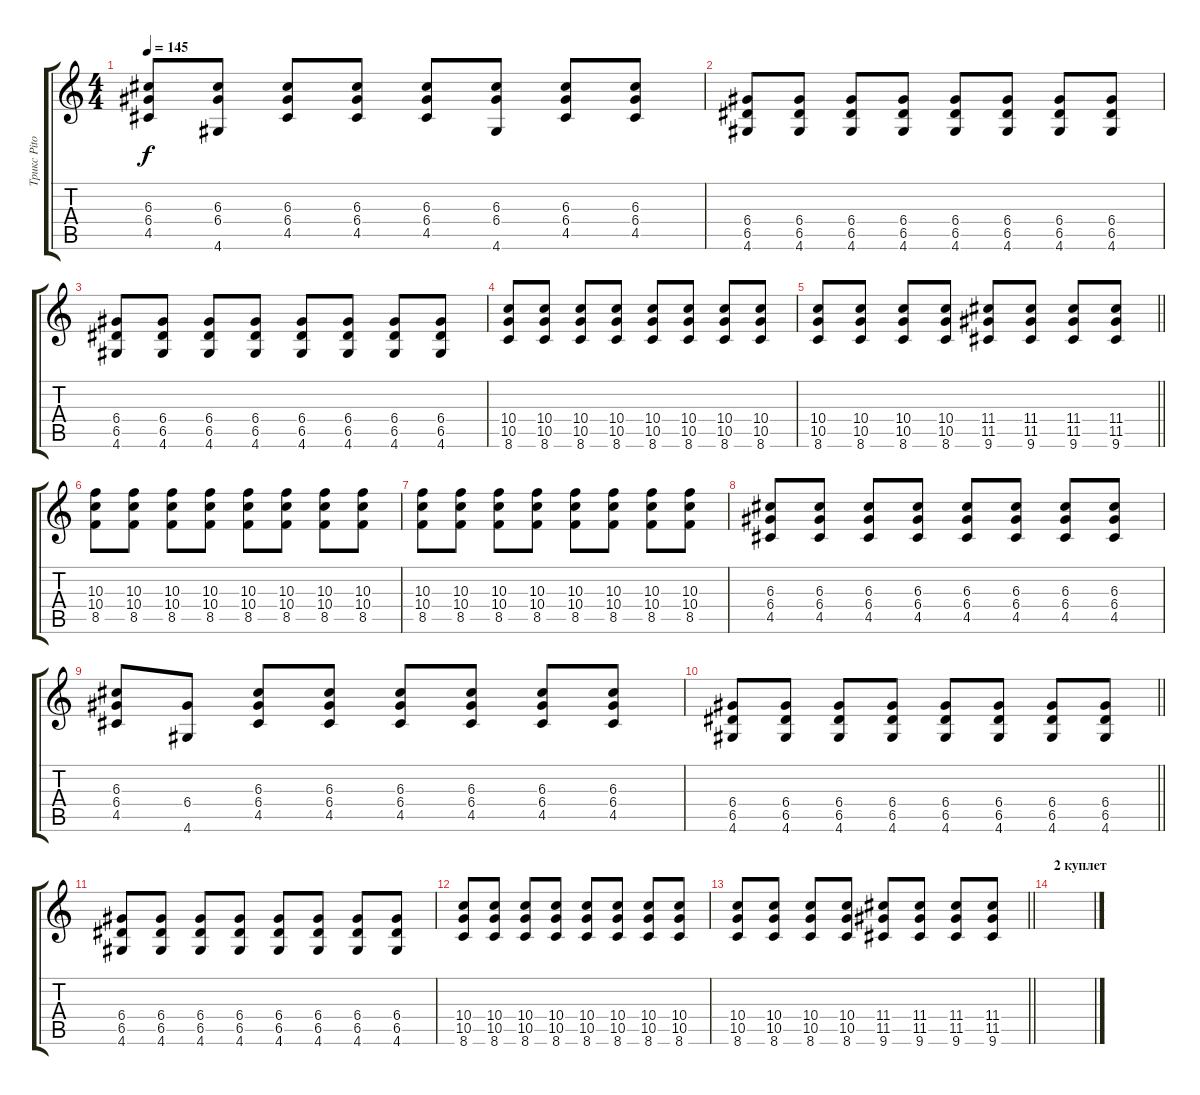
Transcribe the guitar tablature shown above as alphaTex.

\track ("Трикс Pitones" "Трикс Pito") {instrument distortionguitar}
\staff {score tabs}
\tuning (E4 B3 G3 D3 A2 E2) {hide}
\ts (4 4)
\tempo 145
\clef g2
\ks c
(6.3 6.4 4.5).8{dy f} (6.3 6.4 4.6).8 (6.3 6.4 4.5).8 (6.3 6.4 4.5).8 (6.3 6.4 4.5).8 (6.3 6.4 4.6).8 (6.3 6.4 4.5).8 (6.3 6.4 4.5).8 |
(6.4 6.5 4.6).8 (6.4 6.5 4.6).8 (6.4 6.5 4.6).8 (6.4 6.5 4.6).8 (6.4 6.5 4.6).8 (6.4 6.5 4.6).8 (6.4 6.5 4.6).8 (6.4 6.5 4.6).8 |
(6.4 6.5 4.6).8 (6.4 6.5 4.6).8 (6.4 6.5 4.6).8 (6.4 6.5 4.6).8 (6.4 6.5 4.6).8 (6.4 6.5 4.6).8 (6.4 6.5 4.6).8 (6.4 6.5 4.6).8 |
(10.4 10.5 8.6).8 (10.4 10.5 8.6).8 (10.4 10.5 8.6).8 (10.4 10.5 8.6).8 (10.4 10.5 8.6).8 (10.4 10.5 8.6).8 (10.4 10.5 8.6).8 (10.4 10.5 8.6).8 |
\barLineRight lightlight
(10.4 10.5 8.6).8 (10.4 10.5 8.6).8 (10.4 10.5 8.6).8 (10.4 10.5 8.6).8 (11.4 11.5 9.6).8 (11.4 11.5 9.6).8 (11.4 11.5 9.6).8 (11.4 11.5 9.6).8 |
(10.3 10.4 8.5).8 (10.3 10.4 8.5).8 (10.3 10.4 8.5).8 (10.3 10.4 8.5).8 (10.3 10.4 8.5).8 (10.3 10.4 8.5).8 (10.3 10.4 8.5).8 (10.3 10.4 8.5).8 |
(10.3 10.4 8.5).8 (10.3 10.4 8.5).8 (10.3 10.4 8.5).8 (10.3 10.4 8.5).8 (10.3 10.4 8.5).8 (10.3 10.4 8.5).8 (10.3 10.4 8.5).8 (10.3 10.4 8.5).8 |
(6.3 6.4 4.5).8 (6.3 6.4 4.5).8 (6.3 6.4 4.5).8 (6.3 6.4 4.5).8 (6.3 6.4 4.5).8 (6.3 6.4 4.5).8 (6.3 6.4 4.5).8 (6.3 6.4 4.5).8 |
(6.3 6.4 4.5).8 (6.4 4.6).8 (6.3 6.4 4.5).8 (6.3 6.4 4.5).8 (6.3 6.4 4.5).8 (6.3 6.4 4.5).8 (6.3 6.4 4.5).8 (6.3 6.4 4.5).8 |
\barLineRight lightlight
(6.4 6.5 4.6).8 (6.4 6.5 4.6).8 (6.4 6.5 4.6).8 (6.4 6.5 4.6).8 (6.4 6.5 4.6).8 (6.4 6.5 4.6).8 (6.4 6.5 4.6).8 (6.4 6.5 4.6).8 |
\section ("" "")
(6.4 6.5 4.6).8 (6.4 6.5 4.6).8 (6.4 6.5 4.6).8 (6.4 6.5 4.6).8 (6.4 6.5 4.6).8 (6.4 6.5 4.6).8 (6.4 6.5 4.6).8 (6.4 6.5 4.6).8 |
(10.4 10.5 8.6).8 (10.4 10.5 8.6).8 (10.4 10.5 8.6).8 (10.4 10.5 8.6).8 (10.4 10.5 8.6).8 (10.4 10.5 8.6).8 (10.4 10.5 8.6).8 (10.4 10.5 8.6).8 |
\barLineRight lightlight
(10.4 10.5 8.6).8 (10.4 10.5 8.6).8 (10.4 10.5 8.6).8 (10.4 10.5 8.6).8 (11.4 11.5 9.6).8 (11.4 11.5 9.6).8 (11.4 11.5 9.6).8 (11.4 11.5 9.6).8 |
\section ("" "2 куплет")
